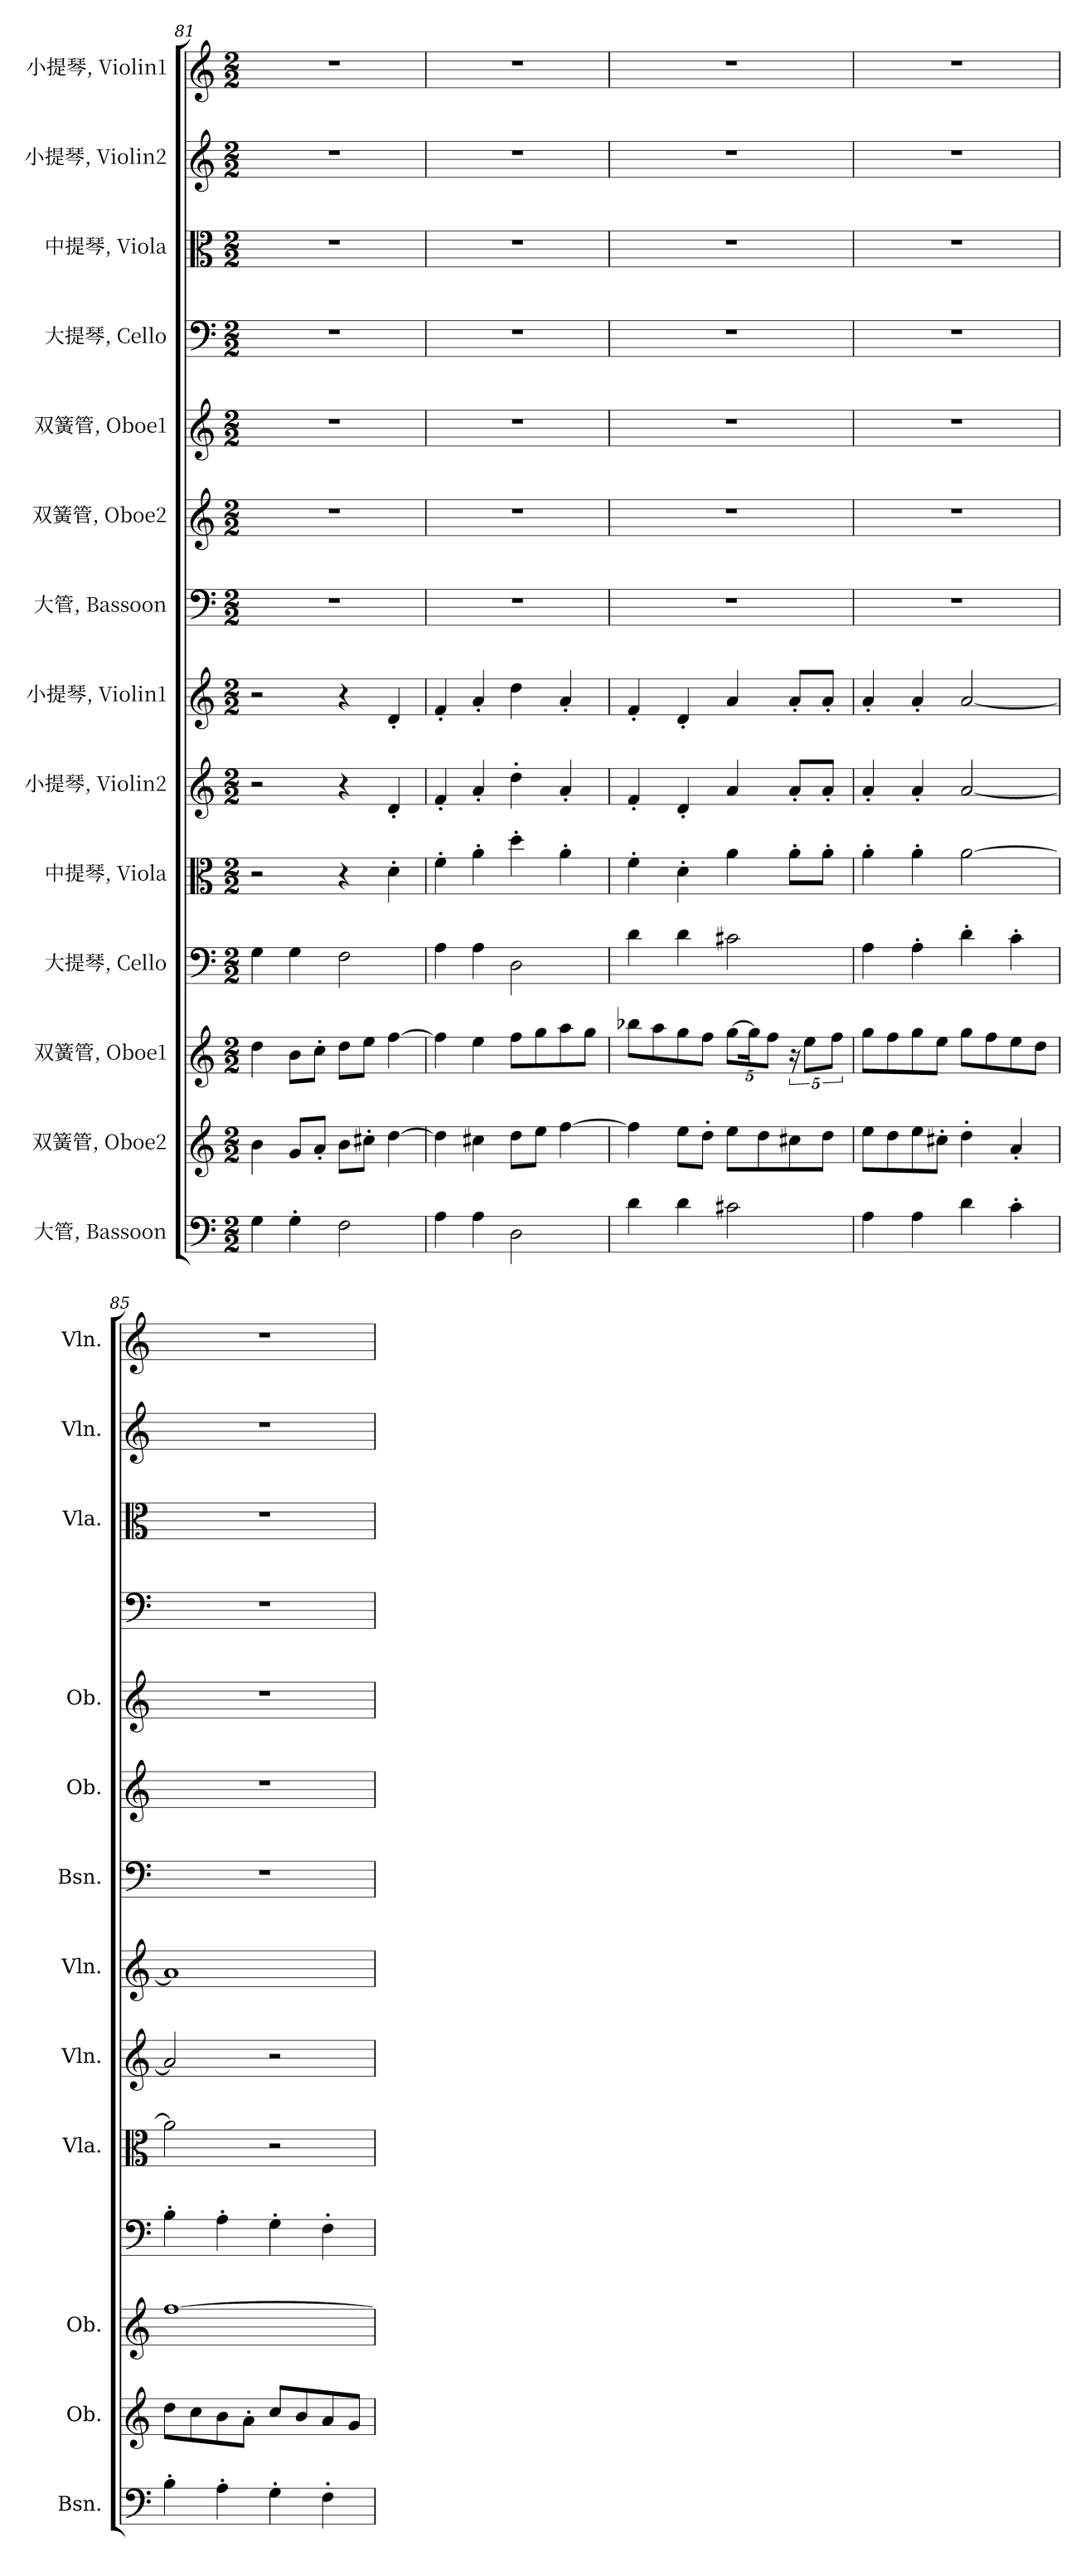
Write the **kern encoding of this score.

**kern	**kern	**kern	**kern	**kern	**kern	**kern	**kern	**kern	**kern	**kern	**kern	**kern	**kern
*part14	*part13	*part12	*part11	*part10	*part9	*part8	*part7	*part6	*part5	*part4	*part3	*part2	*part1
*staff14	*staff13	*staff12	*staff11	*staff10	*staff9	*staff8	*staff7	*staff6	*staff5	*staff4	*staff3	*staff2	*staff1
*I"大管, Bassoon	*I"双簧管, Oboe2	*I"双簧管, Oboe1	*I"大提琴, Cello	*I"中提琴, Viola	*I"小提琴, Violin2	*I"小提琴, Violin1	*I"大管, Bassoon	*I"双簧管, Oboe2	*I"双簧管, Oboe1	*I"大提琴, Cello	*I"中提琴, Viola	*I"小提琴, Violin2	*I"小提琴, Violin1
*I'Bsn.	*I'Ob.	*I'Ob.	*	*I'Vla.	*I'Vln.	*I'Vln.	*I'Bsn.	*I'Ob.	*I'Ob.	*	*I'Vla.	*I'Vln.	*I'Vln.
*clefF4	*clefG2	*clefG2	*clefF4	*clefC3	*clefG2	*clefG2	*clefF4	*clefG2	*clefG2	*clefF4	*clefC3	*clefG2	*clefG2
*k[]	*k[]	*k[]	*k[]	*k[]	*k[]	*k[]	*k[]	*k[]	*k[]	*k[]	*k[]	*k[]	*k[]
*M2/2	*M2/2	*M2/2	*M2/2	*M2/2	*M2/2	*M2/2	*M2/2	*M2/2	*M2/2	*M2/2	*M2/2	*M2/2	*M2/2
=81	=81	=81	=81	=81	=81	=81	=81	=81	=81	=81	=81	=81	=81
4G\	4b\	4dd\	4G\	2r	2r	2r	1r	1r	1r	1r	1r	1r	1r
4G'\	8g/L	8b\L	4G\	.	.	.	.	.	.	.	.	.	.
.	8a'/J	8cc'\J	.	.	.	.	.	.	.	.	.	.	.
2F\	8b\L	8dd\L	2F\	4r	4r	4r	.	.	.	.	.	.	.
.	8cc#X'\J	8ee\J	.	.	.	.	.	.	.	.	.	.	.
.	[4dd\	[4ff\	.	4d'\	4d'/	4d'/	.	.	.	.	.	.	.
!!LO:PB:g=z
=82	=82	=82	=82	=82	=82	=82	=82	=82	=82	=82	=82	=82	=82
4A\	4dd\]	4ff\]	4A\	4f'\	4f'/	4f'/	1r	1r	1r	1r	1r	1r	1r
4A\	4cc#X\	4ee\	4A\	4a'\	4a'/	4a'/	.	.	.	.	.	.	.
2D\	8dd\L	8ff\L	2D\	4dd'\	4dd'\	4dd\	.	.	.	.	.	.	.
.	8ee\J	8gg\	.	.	.	.	.	.	.	.	.	.	.
.	[4ff\	8aa\	.	4a'\	4a'/	4a'/	.	.	.	.	.	.	.
.	.	8gg\J	.	.	.	.	.	.	.	.	.	.	.
=83	=83	=83	=83	=83	=83	=83	=83	=83	=83	=83	=83	=83	=83
4d\	4ff\]	8bb-X\L	4d\	4f'\	4f'/	4f'/	1r	1r	1r	1r	1r	1r	1r
.	.	8aa\	.	.	.	.	.	.	.	.	.	.	.
4d\	8ee\L	8gg\	4d\	4d'\	4d'/	4d'/	.	.	.	.	.	.	.
.	8dd'\J	8ff\J	.	.	.	.	.	.	.	.	.	.	.
2c#X\	8ee\L	[10gg\L	2c#X\	4a\	4a/	4a/	.	.	.	.	.	.	.
.	.	20gg\K]	.	.	.	.	.	.	.	.	.	.	.
.	8dd\	.	.	.	.	.	.	.	.	.	.	.	.
.	.	10ff\J	.	.	.	.	.	.	.	.	.	.	.
.	8cc#X\	20r	.	8a'\L	8a'/L	8a'/L	.	.	.	.	.	.	.
.	.	10ee\L	.	.	.	.	.	.	.	.	.	.	.
.	8dd\J	.	.	8a'\J	8a'/J	8a'/J	.	.	.	.	.	.	.
.	.	10ff\J	.	.	.	.	.	.	.	.	.	.	.
=84	=84	=84	=84	=84	=84	=84	=84	=84	=84	=84	=84	=84	=84
4A\	8ee\L	8gg\L	4A\	4a'\	4a'/	4a'/	1r	1r	1r	1r	1r	1r	1r
.	8dd\	8ff\	.	.	.	.	.	.	.	.	.	.	.
4A\	8ee\	8gg\	4A'\	4a'\	4a'/	4a'/	.	.	.	.	.	.	.
.	8cc#X'\J	8ee\J	.	.	.	.	.	.	.	.	.	.	.
4d\	4dd'\	8gg\L	4d'\	[2a\	[2a/	[2a/	.	.	.	.	.	.	.
.	.	8ff\	.	.	.	.	.	.	.	.	.	.	.
4c'\	4a'/	8ee\	4c'\	.	.	.	.	.	.	.	.	.	.
.	.	8dd\J	.	.	.	.	.	.	.	.	.	.	.
=85	=85	=85	=85	=85	=85	=85	=85	=85	=85	=85	=85	=85	=85
4B'\	8dd\L	[1ff	4B'\	2a\]	2a/]	1a]	1r	1r	1r	1r	1r	1r	1r
.	8cc\	.	.	.	.	.	.	.	.	.	.	.	.
4A'\	8b\	.	4A'\	.	.	.	.	.	.	.	.	.	.
.	8a'\J	.	.	.	.	.	.	.	.	.	.	.	.
4G'\	8cc/L	.	4G'\	2r	2r	.	.	.	.	.	.	.	.
.	8b/	.	.	.	.	.	.	.	.	.	.	.	.
4F'\	8a/	.	4F'\	.	.	.	.	.	.	.	.	.	.
.	8g/J	.	.	.	.	.	.	.	.	.	.	.	.
=	=	=	=	=	=	=	=	=	=	=	=	=	=
*-	*-	*-	*-	*-	*-	*-	*-	*-	*-	*-	*-	*-	*-
